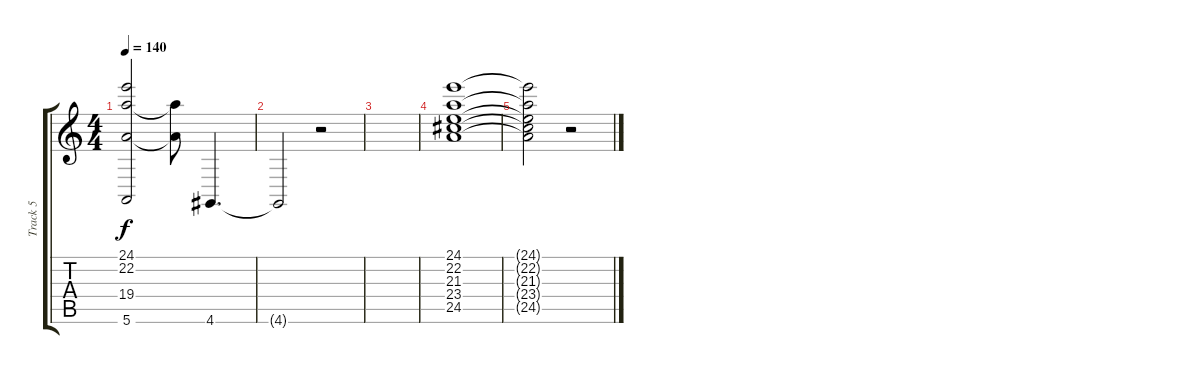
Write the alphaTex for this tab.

\track ("Track 5" "Track 5") {instrument stringensemble2}
\staff {score tabs}
\tuning (E4 B3 G3 D3 A2 E2) {hide}
\ts (4 4)
\tempo 140
\clef g2
\ks c
(24.1{t} 22.2{t} 19.4{t} 5.6{t}).2{dy f} (22.2{t} 19.4{t}).8 4.6.4{d} |
4.6{t}.2 r.2 |
|
(24.1 22.2 21.3 23.4 24.5).1 |
(24.1{t} 22.2{t} 21.3{t} 23.4{t} 24.5{t}).2 r.2
